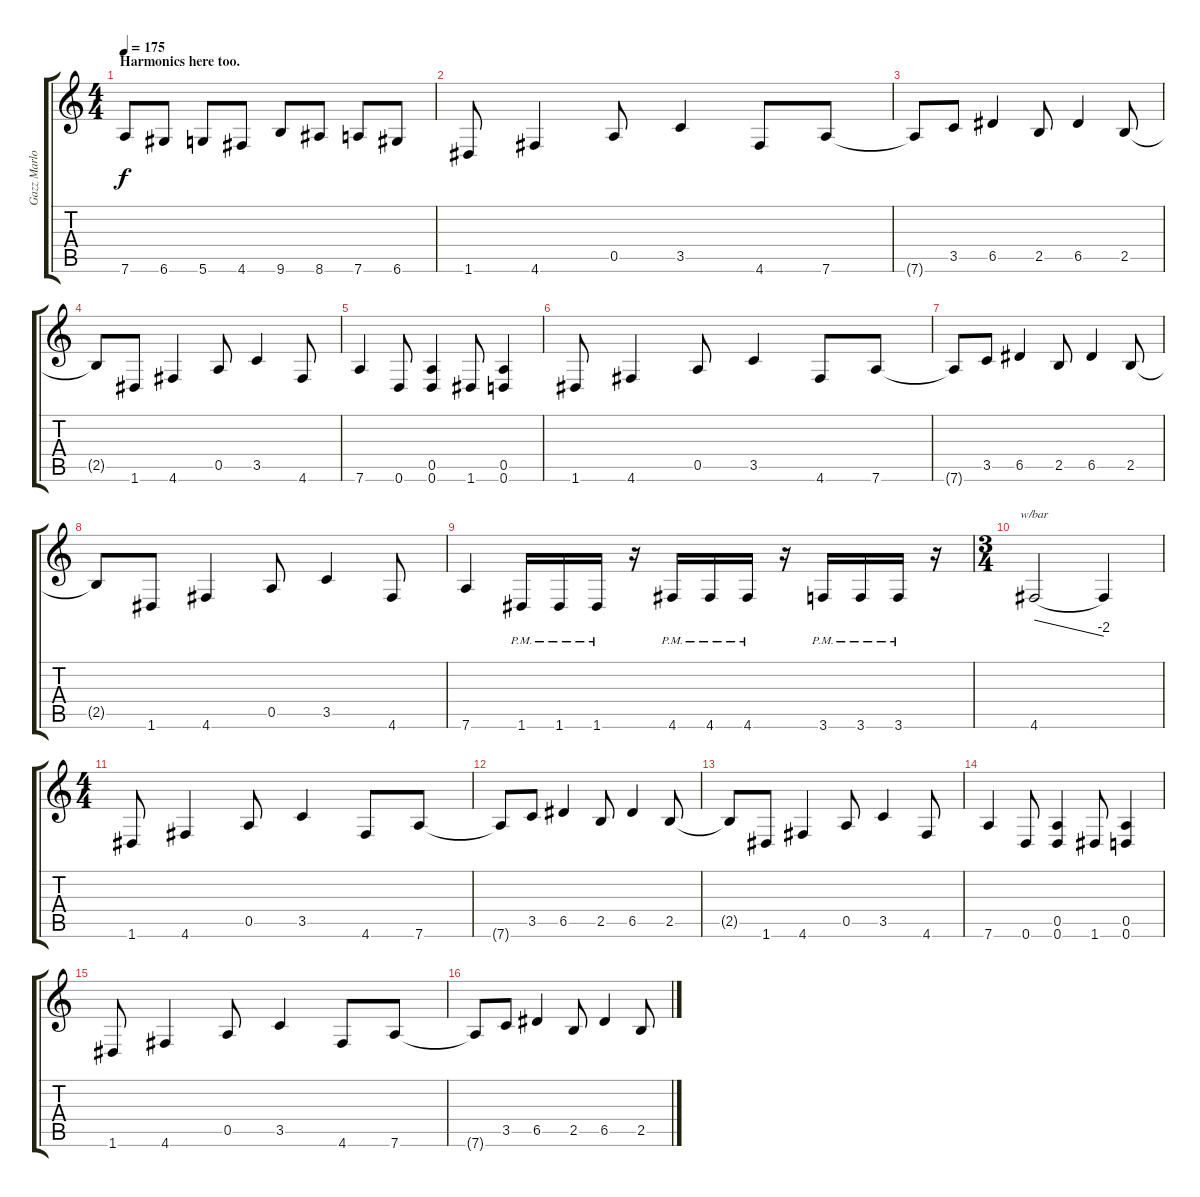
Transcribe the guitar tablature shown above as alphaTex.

\track ("Gazz Marlow" "Gazz Marlo") {instrument distortionguitar}
\staff {score tabs}
\tuning (E4 B3 A3 D3 A2 D2) {hide}
\ts (4 4)
\section ("" "Harmonics here too.")
\tempo 175
\clef g2
\ks c
7.6.8{dy f} 6.6.8 5.6.8 4.6.8 9.6.8 8.6.8 7.6.8 6.6.8 |
1.6.8 4.6.4 0.5.8 3.5.4 4.6.8 7.6.8 |
7.6{t}.8 3.5.8 6.5.4 2.5.8 6.5.4 2.5.8 |
2.5{t}.8 1.6.8 4.6.4 0.5.8 3.5.4 4.6.8 |
7.6.4 0.6.8 (0.5 0.6).4 1.6.8 (0.5 0.6).4 |
1.6.8 4.6.4 0.5.8 3.5.4 4.6.8 7.6.8 |
7.6{t}.8 3.5.8 6.5.4 2.5.8 6.5.4 2.5.8 |
2.5{t}.8 1.6.8 4.6.4 0.5.8 3.5.4 4.6.8 |
7.6.4 1.6{pm}.16 1.6{pm}.16 1.6{pm}.16 r.16 4.6{pm}.16 4.6{pm}.16 4.6{pm}.16 r.16 3.6{pm}.16 3.6{pm}.16 3.6{pm}.16 r.16 |
\ts (3 4)
4.6.2{tbe (dive default 0 0 60 -8)} 4.6{t}.4 |
\ts (4 4)
1.6.8 4.6.4 0.5.8 3.5.4 4.6.8 7.6.8 |
7.6{t}.8 3.5.8 6.5.4 2.5.8 6.5.4 2.5.8 |
2.5{t}.8 1.6.8 4.6.4 0.5.8 3.5.4 4.6.8 |
7.6.4 0.6.8 (0.5 0.6).4 1.6.8 (0.5 0.6).4 |
1.6.8 4.6.4 0.5.8 3.5.4 4.6.8 7.6.8 |
7.6{t}.8 3.5.8 6.5.4 2.5.8 6.5.4 2.5.8
